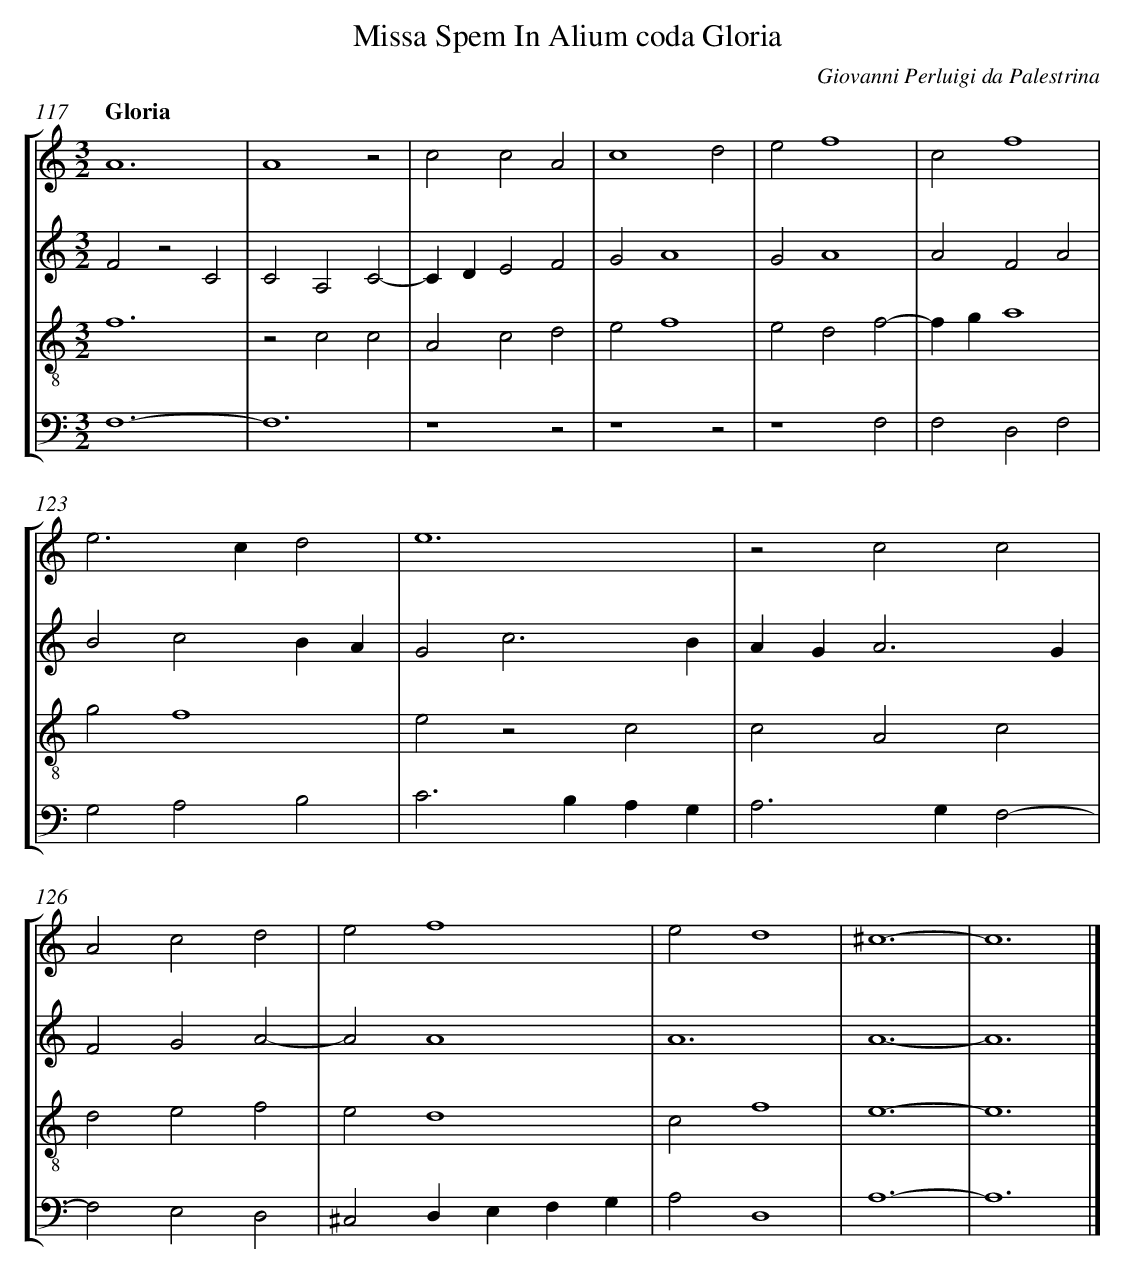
X:1
T: Missa Spem In Alium coda Gloria
C: Giovanni Perluigi da Palestrina
L: 1/4
M: 3/2
Q: "Gloria"
%%staves [1 2 3 4]
V: 1 clef=treble
V: 2 clef=treble
V: 3 clef=treble-8
V: 4 clef=bass
K: C
[V:1] A6 |
[V:2] F2z2C2 |
[V:3] f6 |
[V:4] F,6- |
[V:1] A4z2 |
[V:2] C2A,2C2- |
[V:3] z2c2c2 |
[V:4] F,6 |
[V:1] c2c2A2 |
[V:2] CDE2F2 |
[V:3] A2c2d2 |
[V:4] z4z2 |
[V:1] c4d2 |
[V:2] G2A4 |
[V:3] e2f4 |
[V:4] z4z2 |
[V:1] e2f4 |
[V:2] G2A4 |
[V:3] e2d2f2- |
[V:4] z4F,2 |
[V:1] c2f4 |
[V:2] A2F2A2 |
[V:3] fga4 |
[V:4] F,2D,2F,2 |
[V:1] e2>c2d2 |
[V:2] B2c2BA |
[V:3] g2f4 |
[V:4] G,2A,2B,2 |
[V:1] e6 |
[V:2] G2c3B |
[V:3] e2z2c2 |
[V:4] C2>B,2A,G, |
[V:1] z2c2c2 |
[V:2] AG2<A2G |
[V:3] c2A2c2 |
[V:4] A,2>G,2F,2- |
[V:1] A2c2d2 |
[V:2] F2G2A2- |
[V:3] d2e2f2 |
[V:4] F,2E,2D,2 |
[V:1] e2f4 |
[V:2] A2A4 |
[V:3] e2d4 |
[V:4] ^C,2D,E,F,G, |
[V:1] e2d4 |
[V:2] A6 |
[V:3] c2f4 |
[V:4] A,2D,4 |
[V:1] ^c6- |
[V:2] A6- |
[V:3] e6- |
[V:4] A,6- |
[V:1] c6 |]
[V:2] A6 |]
[V:3] e6 |]
[V:4] A,6 |]
